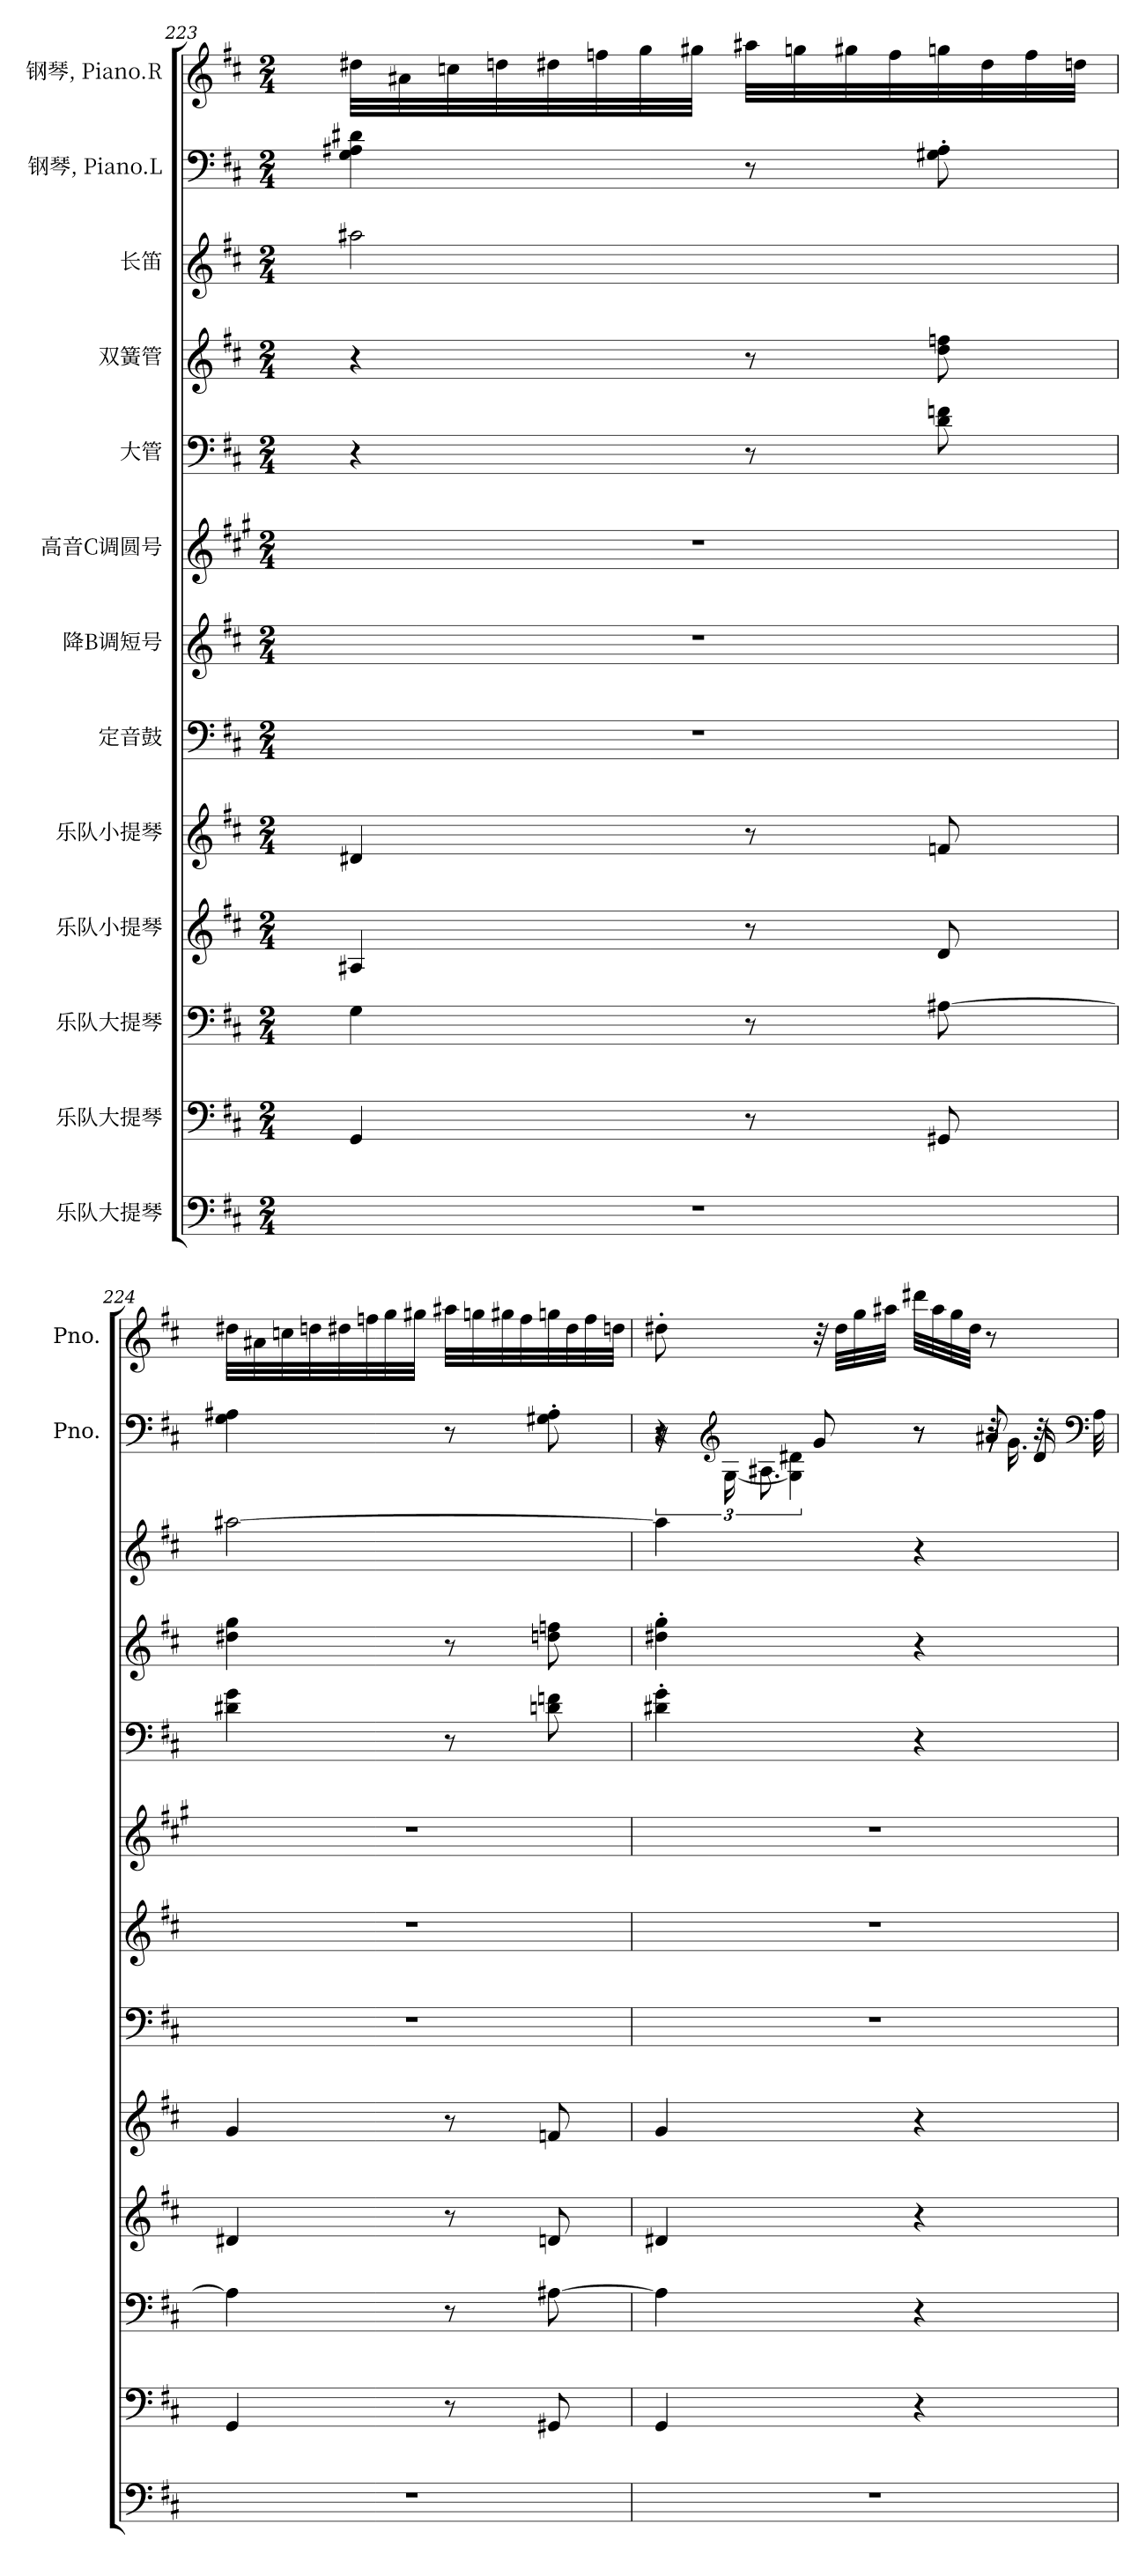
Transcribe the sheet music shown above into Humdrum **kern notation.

**kern	**kern	**kern	**kern	**kern	**kern	**kern	**kern	**kern	**kern	**kern	**kern	**kern
*part13	*part12	*part11	*part10	*part9	*part8	*part7	*part6	*part5	*part4	*part3	*part2	*part1
*staff13	*staff12	*staff11	*staff10	*staff9	*staff8	*staff7	*staff6	*staff5	*staff4	*staff3	*staff2	*staff1
*I"乐队大提琴	*I"乐队大提琴	*I"乐队大提琴	*I"乐队小提琴	*I"乐队小提琴	*I"定音鼓	*I"降B调短号	*I"高音C调圆号	*I"大管	*I"双簧管	*I"长笛	*I"钢琴, Piano.L	*I"钢琴, Piano.R
*	*	*	*	*	*	*	*	*	*	*	*I'Pno.	*I'Pno.
!!LO:PB:g=z
*clefF4	*clefF4	*clefF4	*clefG2	*clefG2	*clefF4	*clefG2	*clefG2	*clefF4	*clefG2	*clefG2	*clefF4	*clefG2
*	*	*	*	*	*	*ITrd1c2	*ITrd4c7	*	*	*	*	*
*k[f#c#]	*k[f#c#]	*k[f#c#]	*k[f#c#]	*k[f#c#]	*k[f#c#]	*k[]	*k[f#c#]	*k[f#c#]	*k[f#c#]	*k[f#c#]	*k[f#c#]	*k[f#c#]
*M2/4	*M2/4	*M2/4	*M2/4	*M2/4	*M2/4	*M2/4	*M2/4	*M2/4	*M2/4	*M2/4	*M2/4	*M2/4
=223	=223	=223	=223	=223	=223	=223	=223	=223	=223	=223	=223	=223
2r	4GG/	4G\	4A#X/	4d#X/	2r	2r	2r	4r	4r	2aa#X\	4G\ 4A#X\ 4d#X\	32dd#X\LLL
.	.	.	.	.	.	.	.	.	.	.	.	32a#X\
.	.	.	.	.	.	.	.	.	.	.	.	32ccn\
.	.	.	.	.	.	.	.	.	.	.	.	32ddn\
.	.	.	.	.	.	.	.	.	.	.	.	32dd#X\
.	.	.	.	.	.	.	.	.	.	.	.	32ffn\
.	.	.	.	.	.	.	.	.	.	.	.	32gg\
.	.	.	.	.	.	.	.	.	.	.	.	32gg#X\JJJ
.	8r	8r	8r	8r	.	.	.	8r	8r	.	8r	32aa#X\LLL
.	.	.	.	.	.	.	.	.	.	.	.	32ggn\
.	.	.	.	.	.	.	.	.	.	.	.	32gg#X\
.	.	.	.	.	.	.	.	.	.	.	.	32ff\
.	8GG#X/	[8A#X\	8d/	8fn/	.	.	.	8d\ 8fn\	8dd\ 8ffn\	.	8G#X\' 8A#\'	32ggn\
.	.	.	.	.	.	.	.	.	.	.	.	32dd#\
.	.	.	.	.	.	.	.	.	.	.	.	32ff\
.	.	.	.	.	.	.	.	.	.	.	.	32ddn\JJJ
!!LO:PB:g=z
=224	=224	=224	=224	=224	=224	=224	=224	=224	=224	=224	=224	=224
2r	4GG/	4A#\]	4d#X/	4g/	2r	2r	2r	4d#X\ 4g\	4dd#X\ 4gg\	[2aa#X\	4G\ 4A#X\	32dd#X\LLL
.	.	.	.	.	.	.	.	.	.	.	.	32a#X\
.	.	.	.	.	.	.	.	.	.	.	.	32ccn\
.	.	.	.	.	.	.	.	.	.	.	.	32ddn\
.	.	.	.	.	.	.	.	.	.	.	.	32dd#X\
.	.	.	.	.	.	.	.	.	.	.	.	32ffn\
.	.	.	.	.	.	.	.	.	.	.	.	32gg\
.	.	.	.	.	.	.	.	.	.	.	.	32gg#X\JJJ
.	8r	8r	8r	8r	.	.	.	8r	8r	.	8r	32aa#X\LLL
.	.	.	.	.	.	.	.	.	.	.	.	32ggn\
.	.	.	.	.	.	.	.	.	.	.	.	32gg#X\
.	.	.	.	.	.	.	.	.	.	.	.	32ff\
.	8GG#X/	[8A#X\	8dn/	8fn/	.	.	.	8dn\ 8fn\	8ddn\ 8ffn\	.	8G#X\' 8A#\'	32ggn\
.	.	.	.	.	.	.	.	.	.	.	.	32dd#\
.	.	.	.	.	.	.	.	.	.	.	.	32ff\
.	.	.	.	.	.	.	.	.	.	.	.	32ddn\JJJ
!!LO:PB:g=z
=225	=225	=225	=225	=225	=225	=225	=225	=225	=225	=225	=225	=225
*	*	*	*	*	*	*	*	*	*	*	*^	*
*	*	*	*	*	*	*	*	*	*	*	*	*^	*
*	*	*	*	*	*	*	*	*	*	*	*	*	*^	*
2r	4GG/	4A#\]	4d#X/	4g/	2r	2r	2r	4d#X\' 4g\'	4dd#X\' 4gg\'	4aa#\]	8r	16r	4r	24r	8dd#X'\
*	*	*	*	*	*	*	*	*	*	*	*clefG2	*	*	*	*
.	.	.	.	.	.	.	.	.	.	.	.	.	.	[24G\	.
.	.	.	.	.	.	.	.	.	.	.	.	8.A#X\	.	.	.
.	.	.	.	.	.	.	.	.	.	.	.	.	.	6G\] 6d#X\	.
.	.	.	.	.	.	.	.	.	.	.	8g/	.	.	.	32r
.	.	.	.	.	.	.	.	.	.	.	.	.	.	.	32dd#\LLL
.	.	.	.	.	.	.	.	.	.	.	.	.	.	.	32gg\
.	.	.	.	.	.	.	.	.	.	.	.	.	.	.	32aa#X\JJJ
.	4r	4r	4r	4r	.	.	.	4r	4r	4r	8r	8r	8r	8r	32ddd#X\LLL
.	.	.	.	.	.	.	.	.	.	.	.	.	.	.	32aa#\
.	.	.	.	.	.	.	.	.	.	.	.	.	.	.	32gg\
.	.	.	.	.	.	.	.	.	.	.	.	.	.	.	32dd#\JJJ
.	.	.	.	.	.	.	.	.	.	.	8a#X/	32r	16r	16r	8r
.	.	.	.	.	.	.	.	.	.	.	.	16.g\	.	.	.
.	.	.	.	.	.	.	.	.	.	.	.	.	16d#/	32r	.
*	*	*	*	*	*	*	*	*	*	*	*clefF4	*	*	*	*
.	.	.	.	.	.	.	.	.	.	.	.	.	.	32A#\	.
*	*	*	*	*	*	*	*	*	*	*	*v	*v	*v	*v	*
=	=	=	=	=	=	=	=	=	=	=	=	=
*-	*-	*-	*-	*-	*-	*-	*-	*-	*-	*-	*-	*-
